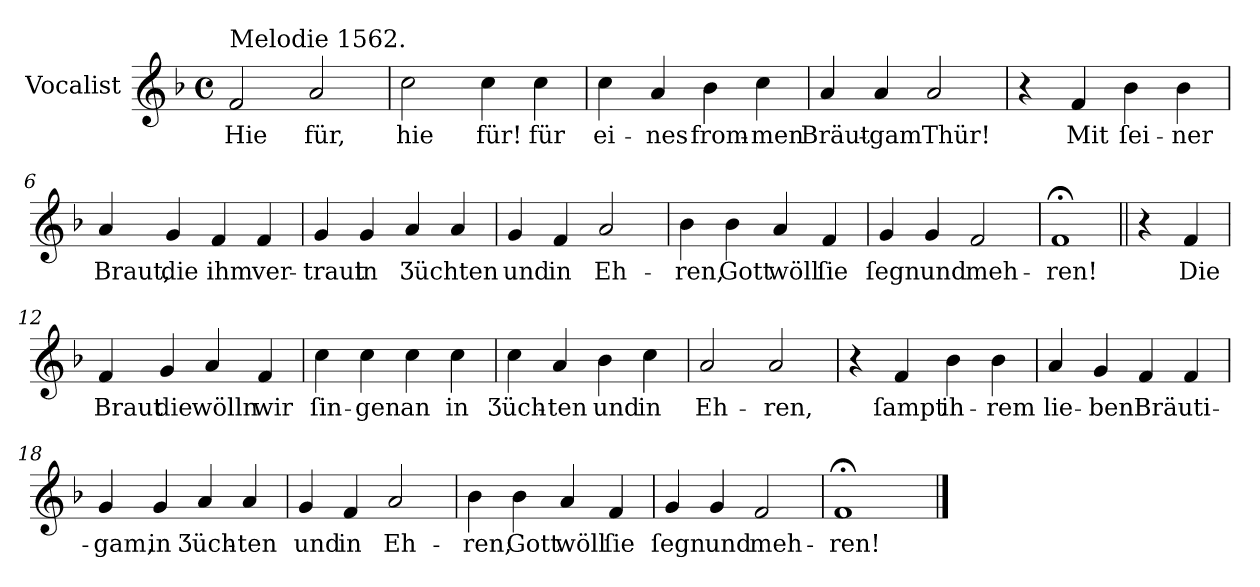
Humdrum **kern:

**kern	**text
*part1	*part1
*staff1	*staff1
*I"Vocalist	*
*k[b-]	*
*F:	*
*M4/4	*
*met(c)	*
=1	=1
!LO:TX:a:t=Melodie 1562.	!
2f	Hie
2a	für,
=2	=2
2cc	hie
4cc	für!
4cc	für
=3	=3
4cc	ei-
4a	-nes
4b-	from-
4cc	-men
=4	=4
4a	Bräut-
4a	-gam
2a	Thür!
=5	=5
4r	.
4f	Mit
4b-	ſei-
4b-	-ner
=6	=6
4a	Braut,
4g	die
4f	ihm
4f	ver-
=7	=7
4g	-traut
4g	in
4a	Ʒüchten
4a	.
=8	=8
4g	und
4f	in
2a	Eh-
=9	=9
4b-	-ren,
4b-	Gott
4a	wöll
4f	ſie
=10	=10
4g	ſegn
4g	und
2f	meh-
=11	=11
!LO:N:vis=1	!
2f;<	-ren!
=||	=||
4r	.
4f	Die
=12	=12
4f	Braut
4g	die
4a	wölln
4f	wir
=13	=13
4cc	ſin-
4cc	-gen
4cc	an
4cc	in
=14	=14
4cc	Ʒüch-
4a	-ten
4b-	und
4cc	in
=15	=15
2a	Eh-
2a	-ren,
=16	=16
4r	.
4f	ſampt
4b-	ih-
4b-	-rem
=17	=17
4a	lie-
4g	-ben
4f	Bräuti-
4f	.
=18	=18
4g	-gam,
4g	in
4a	Ʒüch-
4a	-ten
=19	=19
4g	und
4f	in
2a	Eh-
=20	=20
4b-	-ren,
4b-	Gott
4a	wöll
4f	ſie
=21	=21
4g	ſegn
4g	und
2f	meh-
=22	=22
1f;<	-ren!
==	==
*-	*-
